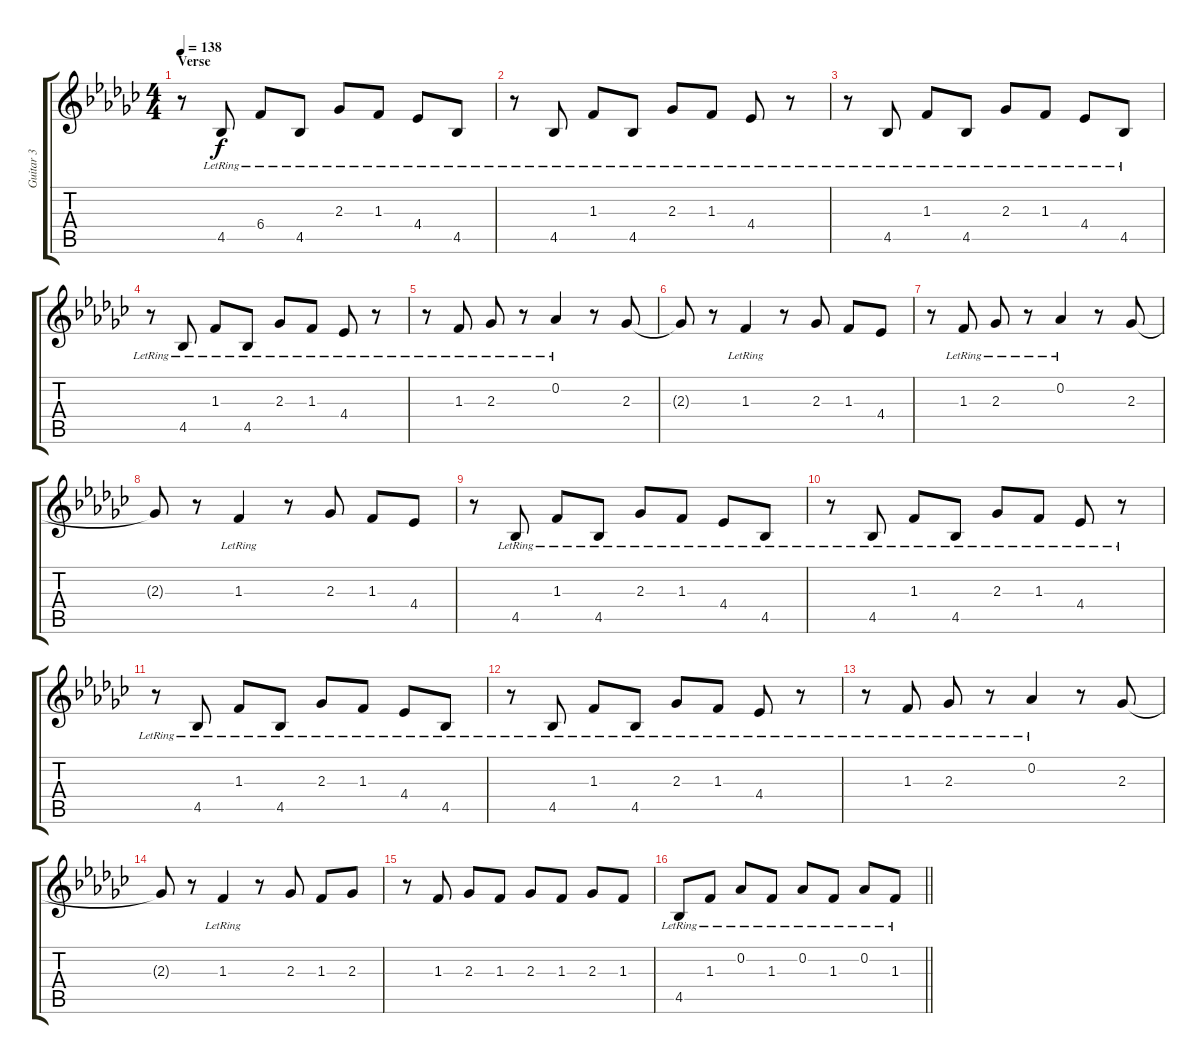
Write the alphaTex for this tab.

\track ("Guitar 3" "Guitar 3") {instrument acousticguitarsteel}
\staff {score tabs}
\tuning (Db4 Ab3 E3 B2 Gb2 B1) {hide}
\ts (4 4)
\section ("" "Verse")
\tempo 138
\clef g2
\ks gb
r.8{dy mp volume 16 balance 6 instrument acousticguitarsteel} 4.5{lr}.8{dy f} 6.4{lr}.8 4.5{lr}.8 2.3{lr}.8 1.3{lr}.8 4.4{lr}.8 4.5{lr}.8 |
r.8 4.5{lr}.8 1.3{lr}.8 4.5{lr}.8 2.3{lr}.8 1.3{lr}.8 4.4{lr}.8 r.8 |
r.8 4.5{lr}.8 1.3{lr}.8 4.5{lr}.8 2.3{lr}.8 1.3{lr}.8 4.4{lr}.8 4.5{lr}.8 |
r.8 4.5{lr}.8 1.3{lr}.8 4.5{lr}.8 2.3{lr}.8 1.3{lr}.8 4.4{lr}.8 r.8 |
r.8 1.3{lr}.8 2.3{lr}.8 r.8 0.2{lr}.4 r.8 2.3.8 |
2.3{t}.8 r.8 1.3{lr}.4 r.8 2.3.8 1.3.8 4.4.8 |
r.8 1.3{lr}.8 2.3{lr}.8 r.8 0.2{lr}.4 r.8 2.3.8 |
2.3{t}.8 r.8 1.3{lr}.4 r.8 2.3.8 1.3.8 4.4.8 |
r.8 4.5{lr}.8 1.3{lr}.8 4.5{lr}.8 2.3{lr}.8 1.3{lr}.8 4.4{lr}.8 4.5{lr}.8 |
r.8 4.5{lr}.8 1.3{lr}.8 4.5{lr}.8 2.3{lr}.8 1.3{lr}.8 4.4{lr}.8 r.8 |
r.8 4.5{lr}.8 1.3{lr}.8 4.5{lr}.8 2.3{lr}.8 1.3{lr}.8 4.4{lr}.8 4.5{lr}.8 |
r.8 4.5{lr}.8 1.3{lr}.8 4.5{lr}.8 2.3{lr}.8 1.3{lr}.8 4.4{lr}.8 r.8 |
r.8 1.3{lr}.8 2.3{lr}.8 r.8 0.2{lr}.4 r.8 2.3.8 |
2.3{t}.8 r.8 1.3{lr}.4 r.8 2.3.8 1.3.8 2.3.8 |
r.8 1.3.8 2.3.8 1.3.8 2.3.8 1.3.8 2.3.8 1.3.8 |
\barLineRight lightlight
4.5{lr}.8 1.3{lr}.8 0.2{lr}.8 1.3{lr}.8 0.2{lr}.8 1.3{lr}.8 0.2{lr}.8 1.3{lr}.8
